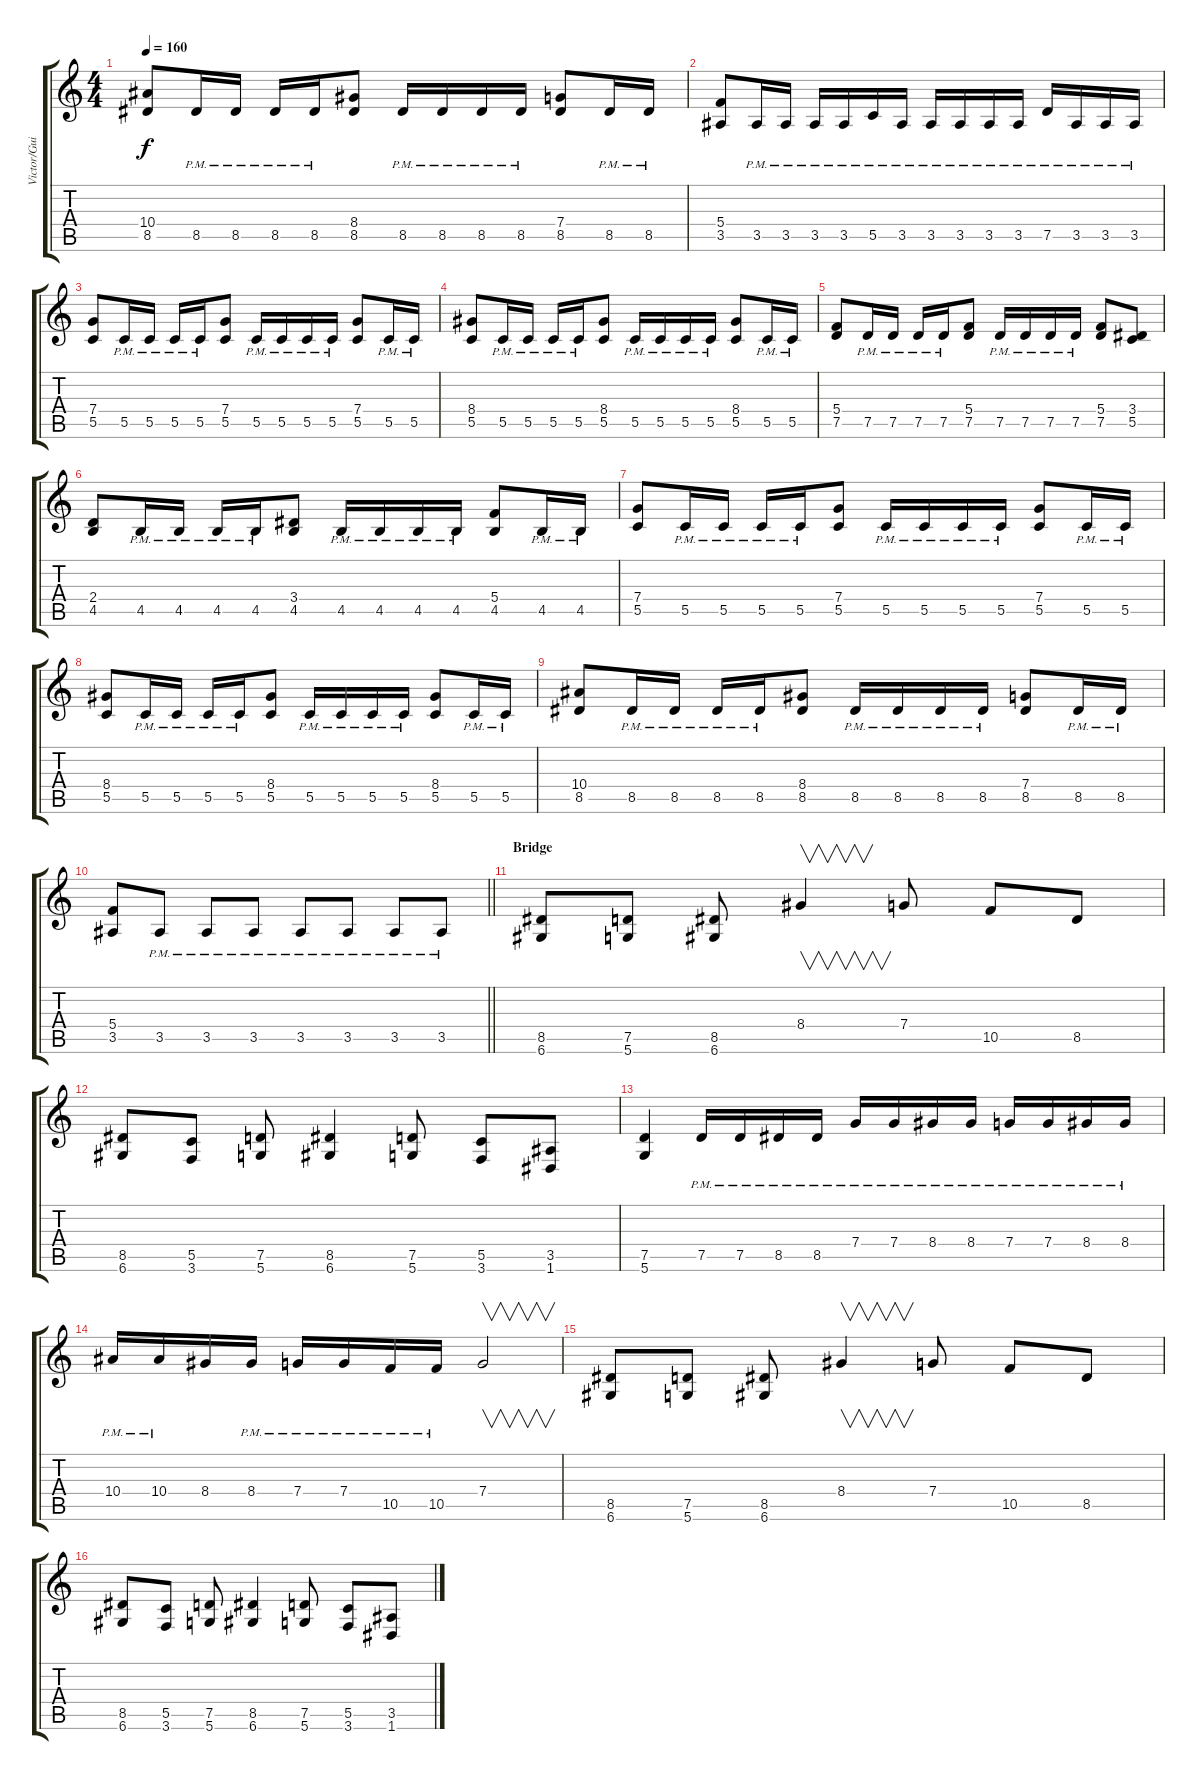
\track ("Victor/Guitar II" "Victor/Gui") {instrument overdrivenguitar}
\staff {score tabs}
\tuning (D4 A3 F3 C3 G2 D2) {hide}
\ts (4 4)
\tempo 160
\clef g2
\ks c
(10.4 8.5).8{dy f} 8.5{pm}.16 8.5{pm}.16 8.5{pm}.16 8.5{pm}.16 (8.4 8.5).8 8.5{pm}.16 8.5{pm}.16 8.5{pm}.16 8.5{pm}.16 (7.4 8.5).8 8.5{pm}.16 8.5{pm}.16 |
(5.4 3.5).8 3.5{pm}.16 3.5{pm}.16 3.5{pm}.16 3.5{pm}.16 5.5{pm}.16 3.5{pm}.16 3.5{pm}.16 3.5{pm}.16 3.5{pm}.16 3.5{pm}.16 7.5{pm}.16 3.5{pm}.16 3.5{pm}.16 3.5{pm}.16 |
(7.4 5.5).8 5.5{pm}.16 5.5{pm}.16 5.5{pm}.16 5.5{pm}.16 (7.4 5.5).8 5.5{pm}.16 5.5{pm}.16 5.5{pm}.16 5.5{pm}.16 (7.4 5.5).8 5.5{pm}.16 5.5{pm}.16 |
(8.4 5.5).8 5.5{pm}.16 5.5{pm}.16 5.5{pm}.16 5.5{pm}.16 (8.4 5.5).8 5.5{pm}.16 5.5{pm}.16 5.5{pm}.16 5.5{pm}.16 (8.4 5.5).8 5.5{pm}.16 5.5{pm}.16 |
(5.4 7.5).8 7.5{pm}.16 7.5{pm}.16 7.5{pm}.16 7.5{pm}.16 (5.4 7.5).8 7.5{pm}.16 7.5{pm}.16 7.5{pm}.16 7.5{pm}.16 (5.4 7.5).8 (3.4 5.5).8 |
(2.4 4.5).8 4.5{pm}.16 4.5{pm}.16 4.5{pm}.16 4.5{pm}.16 (3.4 4.5).8 4.5{pm}.16 4.5{pm}.16 4.5{pm}.16 4.5{pm}.16 (5.4 4.5).8 4.5{pm}.16 4.5{pm}.16 |
(7.4 5.5).8 5.5{pm}.16 5.5{pm}.16 5.5{pm}.16 5.5{pm}.16 (7.4 5.5).8 5.5{pm}.16 5.5{pm}.16 5.5{pm}.16 5.5{pm}.16 (7.4 5.5).8 5.5{pm}.16 5.5{pm}.16 |
(8.4 5.5).8 5.5{pm}.16 5.5{pm}.16 5.5{pm}.16 5.5{pm}.16 (8.4 5.5).8 5.5{pm}.16 5.5{pm}.16 5.5{pm}.16 5.5{pm}.16 (8.4 5.5).8 5.5{pm}.16 5.5{pm}.16 |
(10.4 8.5).8 8.5{pm}.16 8.5{pm}.16 8.5{pm}.16 8.5{pm}.16 (8.4 8.5).8 8.5{pm}.16 8.5{pm}.16 8.5{pm}.16 8.5{pm}.16 (7.4 8.5).8 8.5{pm}.16 8.5{pm}.16 |
\barLineRight lightlight
(5.4 3.5).8 3.5{pm}.8 3.5{pm}.8 3.5{pm}.8 3.5{pm}.8 3.5{pm}.8 3.5{pm}.8 3.5{pm}.8 |
\section ("" "Bridge")
(8.5 6.6).8 (7.5 5.6).8 (8.5 6.6).8 8.4.4{v instrument guitarharmonics} 7.4.8{instrument overdrivenguitar} 10.5.8 8.5.8 |
(8.5 6.6).8 (5.5 3.6).8 (7.5 5.6).8 (8.5 6.6).4 (7.5 5.6).8 (5.5 3.6).8 (3.5 1.6).8 |
(7.5 5.6).4 7.5{pm}.16 7.5{pm}.16 8.5{pm}.16 8.5{pm}.16 7.4{pm}.16 7.4{pm}.16 8.4{pm}.16 8.4{pm}.16 7.4{pm}.16 7.4{pm}.16 8.4{pm}.16 8.4{pm}.16 |
10.4{pm}.16 10.4{pm}.16 8.4.16 8.4{pm}.16 7.4{pm}.16 7.4{pm}.16 10.5{pm}.16 10.5{pm}.16 7.4.2{v instrument guitarharmonics} |
(8.5 6.6).8{instrument overdrivenguitar} (7.5 5.6).8 (8.5 6.6).8 8.4.4{v instrument guitarharmonics} 7.4.8{instrument overdrivenguitar} 10.5.8 8.5.8 |
(8.5 6.6).8 (5.5 3.6).8 (7.5 5.6).8 (8.5 6.6).4 (7.5 5.6).8 (5.5 3.6).8 (3.5 1.6).8
